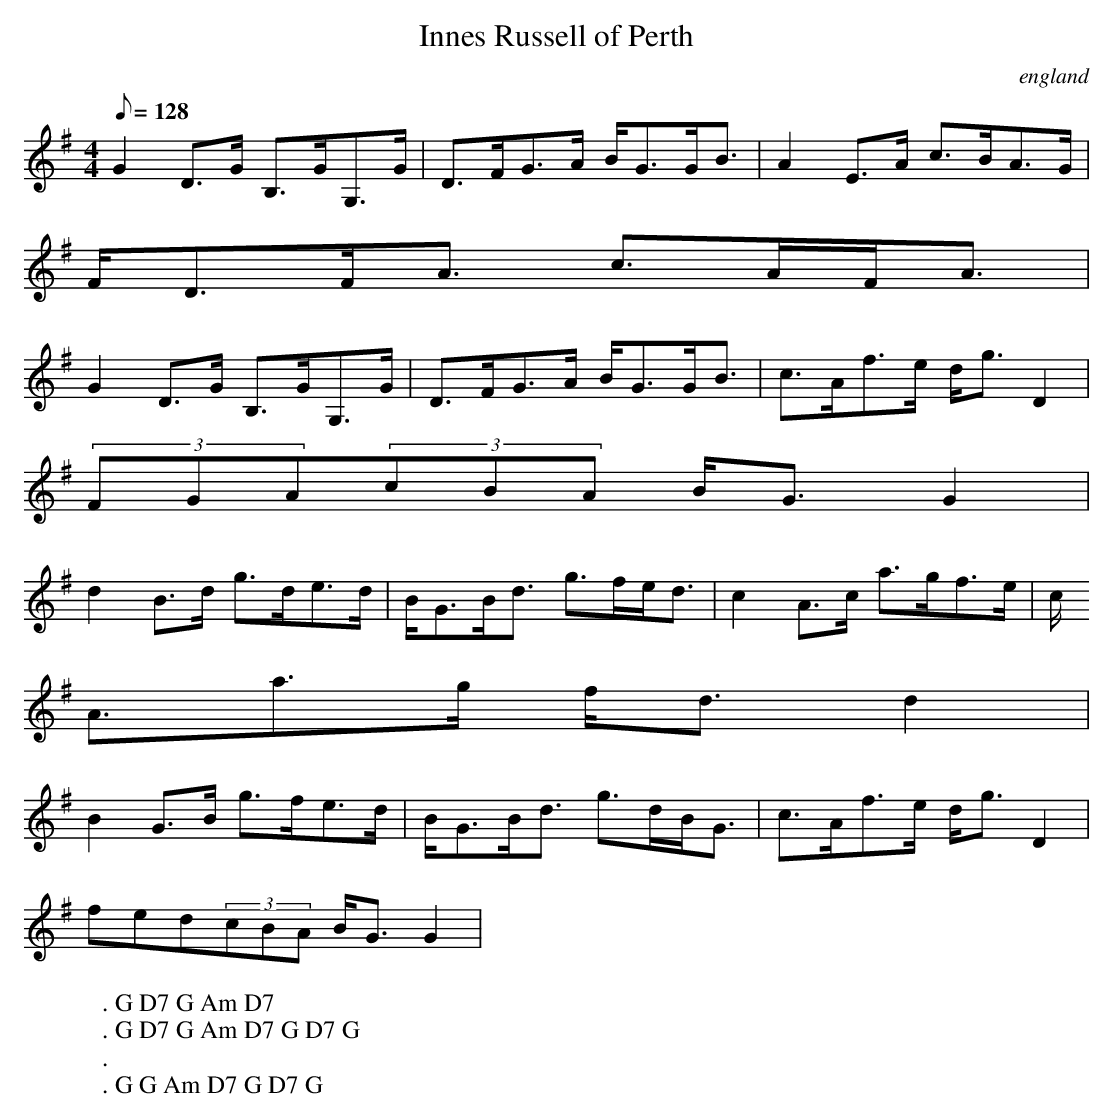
X:1
T:Innes Russell of Perth
O:england
M:4/4
L:1/8
Q:128
K:G
G2D3/2G/ B,3/2G/G,3/2G/|D3/2F/G3/2A/ B/G3/2G/B3/2|A2E3/2A/ c3/2B/A3/2G/|
F/D3/2F/A3/2 c3/2A/F/A3/2|
W:. G D7 G Am D7
G2D3/2G/ B,3/2G/G,3/2G/|D3/2F/G3/2A/ B/G3/2G/B3/2|c3/2A/f3/2e/ d/g3/2D2|
(3FGA(3cBA B/G3/2G2|
W:. G D7 G Am D7 G D7 G
d2B3/2d/ g3/2d/e3/2d/|B/G3/2B/d3/2 g3/2f/e/d3/2|c2A3/2c/ a3/2g/f3/2e/|c/
A3/2a3/2g/ f/d3/2d2|
W:.
B2G3/2B/ g3/2f/e3/2d/|B/G3/2B/d3/2 g3/2d/B/G3/2|c3/2A/f3/2e/ d/g3/2D2|(3
fed(3cBA B/G3/2G2|
W:. G G Am D7 G D7 G
